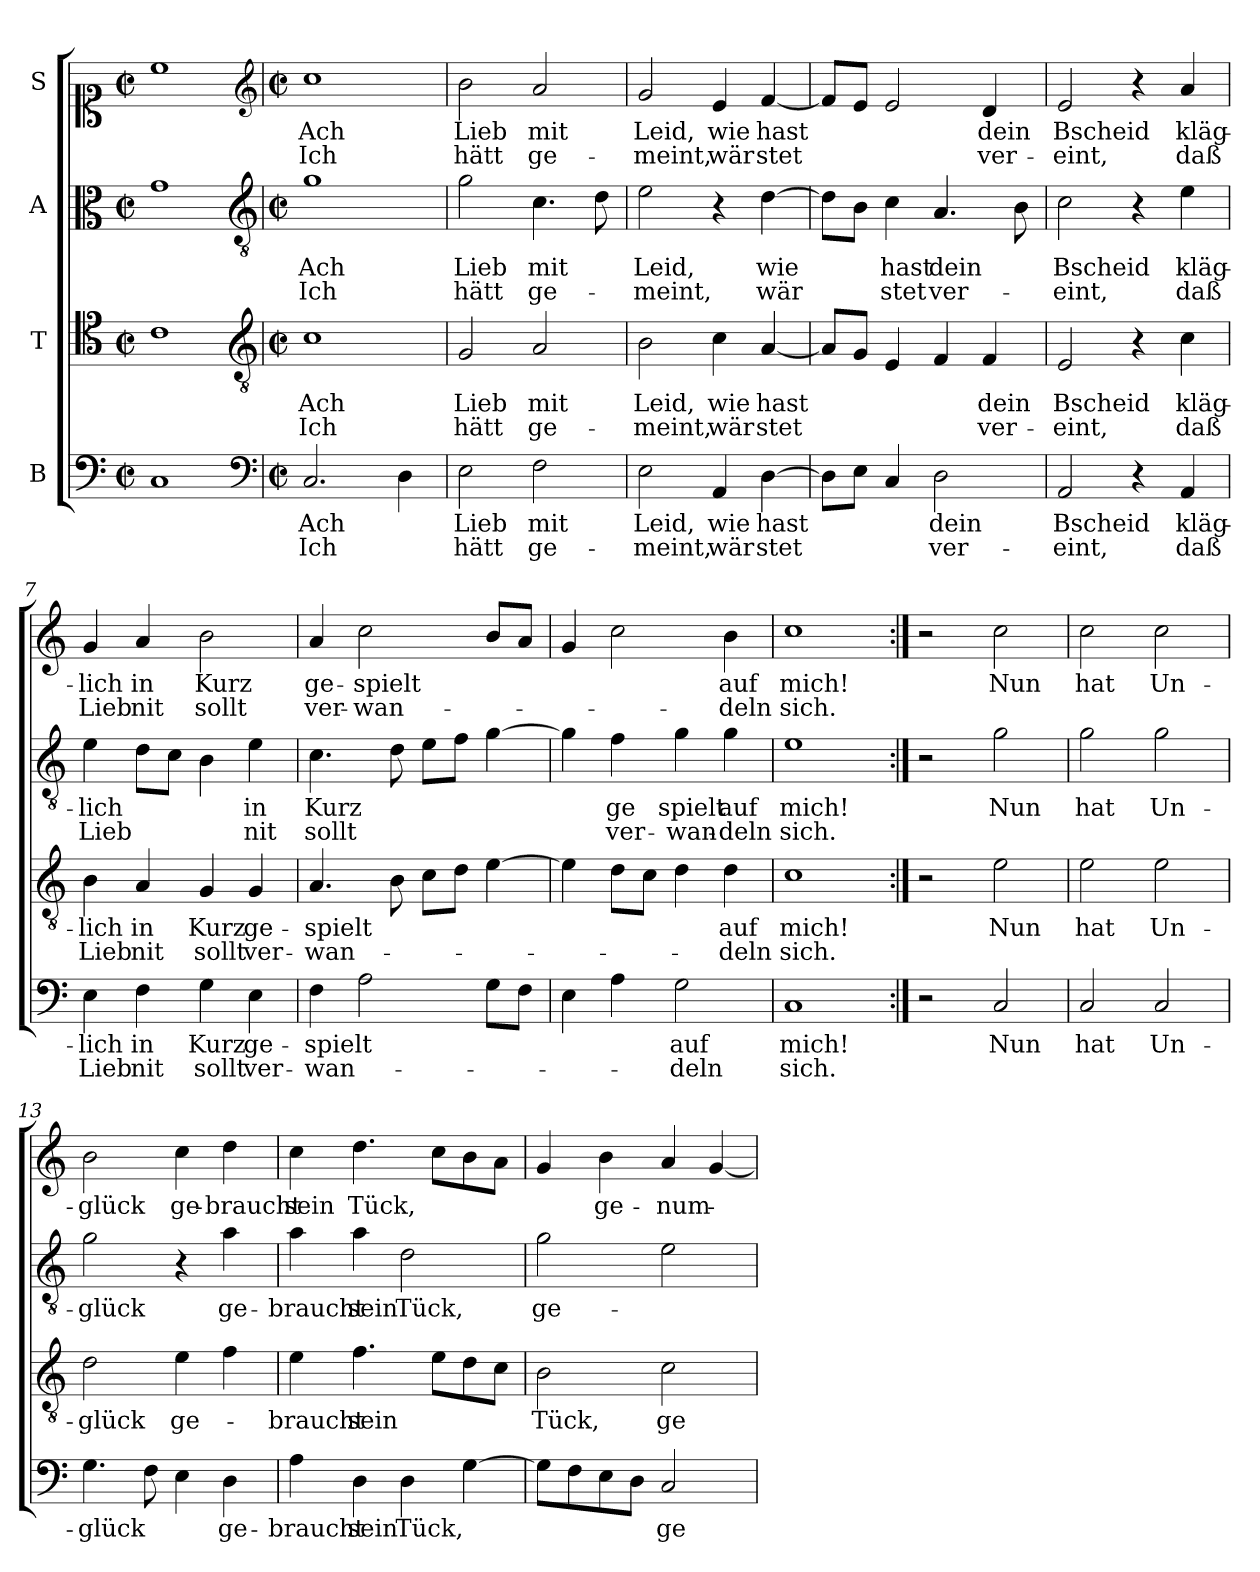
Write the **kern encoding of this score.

**kern	**text	**text	**kern	**text	**text	**kern	**text	**text	**kern	**text	**text
*part4	*part4	*part4	*part3	*part3	*part3	*part2	*part2	*part2	*part1	*part1	*part1
*staff4	*staff4	*staff4	*staff3	*staff3	*staff3	*staff2	*staff2	*staff2	*staff1	*staff1	*staff1
*I"B	*	*	*I"T	*	*	*I"A	*	*	*I"S	*	*
*clefF4	*	*	*clefC4	*	*	*clefC3	*	*	*clefC1	*	*
*k[]	*	*	*k[]	*	*	*k[]	*	*	*k[]	*	*
*M2/2	*	*	*M2/2	*	*	*M2/2	*	*	*M2/2	*	*
*met(c|)	*	*	*met(c|)	*	*	*met(c|)	*	*	*met(c|)	*	*
=1	=1	=1	=1	=1	=1	=1	=1	=1	=1	=1	=1
1C	.	.	1c	.	.	1g	.	.	1cc	.	.
*clefF4	*	*	*clefGv2	*	*	*clefGv2	*	*	*clefG2	*	*
=2	=2	=2	=2	=2	=2	=2	=2	=2	=2	=2	=2
*M2/2	*	*	*M2/2	*	*	*M2/2	*	*	*M2/2	*	*
*met(c|)	*	*	*met(c|)	*	*	*met(c|)	*	*	*met(c|)	*	*
2.C/	Ach	Ich	1c	Ach	Ich	1g	Ach	Ich	1cc	Ach	Ich
4D\	.	.	.	.	.	.	.	.	.	.	.
=3	=3	=3	=3	=3	=3	=3	=3	=3	=3	=3	=3
2E\	Lieb	hätt	2G/	Lieb	hätt	2g\	Lieb	hätt	2b\	Lieb	hätt
2F\	mit	ge-	2A/	mit	ge-	4.c\	mit	ge-	2a/	mit	ge-
.	.	.	.	.	.	8d\	.	.	.	.	.
=4	=4	=4	=4	=4	=4	=4	=4	=4	=4	=4	=4
2E\	Leid,	-meint,	2B\	Leid,	-meint,	2e\	Leid,	-meint,	2g/	Leid,	-meint,
4AA/	wie	wär	4c\	wie	wär	4r	.	.	4e/	wie	wär
[4D\	hast	stet	[4A/	hast	stet	[4d\	wie	wär	[4f/	hast	stet
=5	=5	=5	=5	=5	=5	=5	=5	=5	=5	=5	=5
8D\L]	.	.	8A/L]	.	.	8d\L]	.	.	8f/L]	.	.
8E\J	.	.	8G/J	.	.	8B\J	.	.	8e/J	.	.
4C/	.	.	4E/	.	.	4c\	hast	stet	2e/	.	.
2D\	dein	ver-	4F/	.	.	4.A/	dein	ver-	.	.	.
.	.	.	4F/	dein	ver-	.	.	.	4d/	dein	ver-
.	.	.	.	.	.	8B\	.	.	.	.	.
=6	=6	=6	=6	=6	=6	=6	=6	=6	=6	=6	=6
2AA/	Bscheid	-eint,	2E/	Bscheid	-eint,	2c\	Bscheid	-eint,	2e/	Bscheid	-eint,
4r	.	.	4r	.	.	4r	.	.	4r	.	.
4AA/	kläg-	daß	4c\	kläg-	daß	4e\	kläg-	daß	4a/	kläg-	daß
!!LO:LB:g=z
=7	=7	=7	=7	=7	=7	=7	=7	=7	=7	=7	=7
4E\	-lich	Lieb	4B\	-lich	Lieb	4e\	-lich	Lieb	4g/	-lich	Lieb
4F\	in	nit	4A/	in	nit	8d\L	.	.	4a/	in	nit
.	.	.	.	.	.	8c\J	.	.	.	.	.
4G\	Kurz	sollt	4G/	Kurz	sollt	4B\	.	.	2b\	Kurz	sollt
4E\	ge-	ver-	4G/	ge-	ver-	4e\	in	nit	.	.	.
=8	=8	=8	=8	=8	=8	=8	=8	=8	=8	=8	=8
4F\	-spielt	-wan-	4.A/	-spielt	-wan-	4.c\	Kurz	sollt	4a/	ge-	ver-
2A\	.	.	.	.	.	.	.	.	2cc\	-spielt	-wan-
.	.	.	8B\	.	.	8d\	.	.	.	.	.
.	.	.	8c\L	.	.	8e\L	.	.	.	.	.
.	.	.	8d\J	.	.	8f\J	.	.	.	.	.
8G\L	.	.	[4e\	.	.	[4g\	.	.	8b/L	.	.
8F\J	.	.	.	.	.	.	.	.	8a/J	.	.
=9	=9	=9	=9	=9	=9	=9	=9	=9	=9	=9	=9
4E\	.	.	4e\]	.	.	4g\]	.	.	4g/	.	.
4A\	.	.	8d\L	.	.	4f\	ge	ver-	2cc\	.	.
.	.	.	8c\J	.	.	.	.	.	.	.	.
2G\	auf	-deln	4d\	.	.	4g\	-spielt	-wan-	.	.	.
.	.	.	4d\	auf	-deln	4g\	auf	-deln	4b\	auf	-deln
=10	=10	=10	=10	=10	=10	=10	=10	=10	=10	=10	=10
1C	mich!	sich.	1c	mich!	sich.	1e	mich!	sich.	1cc	mich!	sich.
=11:|!	=11:|!	=11:|!	=11:|!	=11:|!	=11:|!	=11:|!	=11:|!	=11:|!	=11:|!	=11:|!	=11:|!
2r	.	.	2r	.	.	2r	.	.	2r	.	.
2C/	Nun	.	2e\	Nun	.	2g\	Nun	.	2cc\	Nun	.
=12	=12	=12	=12	=12	=12	=12	=12	=12	=12	=12	=12
2C/	hat	.	2e\	hat	.	2g\	hat	.	2cc\	hat	.
2C/	Un-	.	2e\	Un-	.	2g\	Un-	.	2cc\	Un-	.
!!LO:PB:g=z
=13	=13	=13	=13	=13	=13	=13	=13	=13	=13	=13	=13
4.G\	-glück	.	2d\	-glück	.	2g\	-glück	.	2b\	-glück	.
8F\	.	.	.	.	.	.	.	.	.	.	.
4E\	.	.	4e\	ge-	.	4r	.	.	4cc\	ge-	.
4D\	ge-	.	4f\	.	.	4a\	ge-	.	4dd\	-braucht	.
=14	=14	=14	=14	=14	=14	=14	=14	=14	=14	=14	=14
4A\	-braucht	.	4e\	-braucht	.	4a\	-braucht	.	4cc\	sein	.
4D\	sein	.	4.f\	sein	.	4a\	sein	.	4.dd\	Tück,	.
4D\	Tück,	.	.	.	.	2d\	Tück,	.	.	.	.
.	.	.	8e\L	.	.	.	.	.	8cc\L	.	.
[4G\	.	.	8d\	.	.	.	.	.	8b\	.	.
.	.	.	8c\J	.	.	.	.	.	8a\J	.	.
=15	=15	=15	=15	=15	=15	=15	=15	=15	=15	=15	=15
8G\L]	.	.	2B\	Tück,	.	2g\	ge-	.	4g/	.	.
8F\	.	.	.	.	.	.	.	.	.	.	.
8E\	.	.	.	.	.	.	.	.	4b\	ge-	.
8D\J	.	.	.	.	.	.	.	.	.	.	.
2C/	ge-	.	2c\	ge-	.	2e\	.	.	4a/	-num-	.
.	.	.	.	.	.	.	.	.	[4g/	.	.
=	=	=	=	=	=	=	=	=	=	=	=
*-	*-	*-	*-	*-	*-	*-	*-	*-	*-	*-	*-
